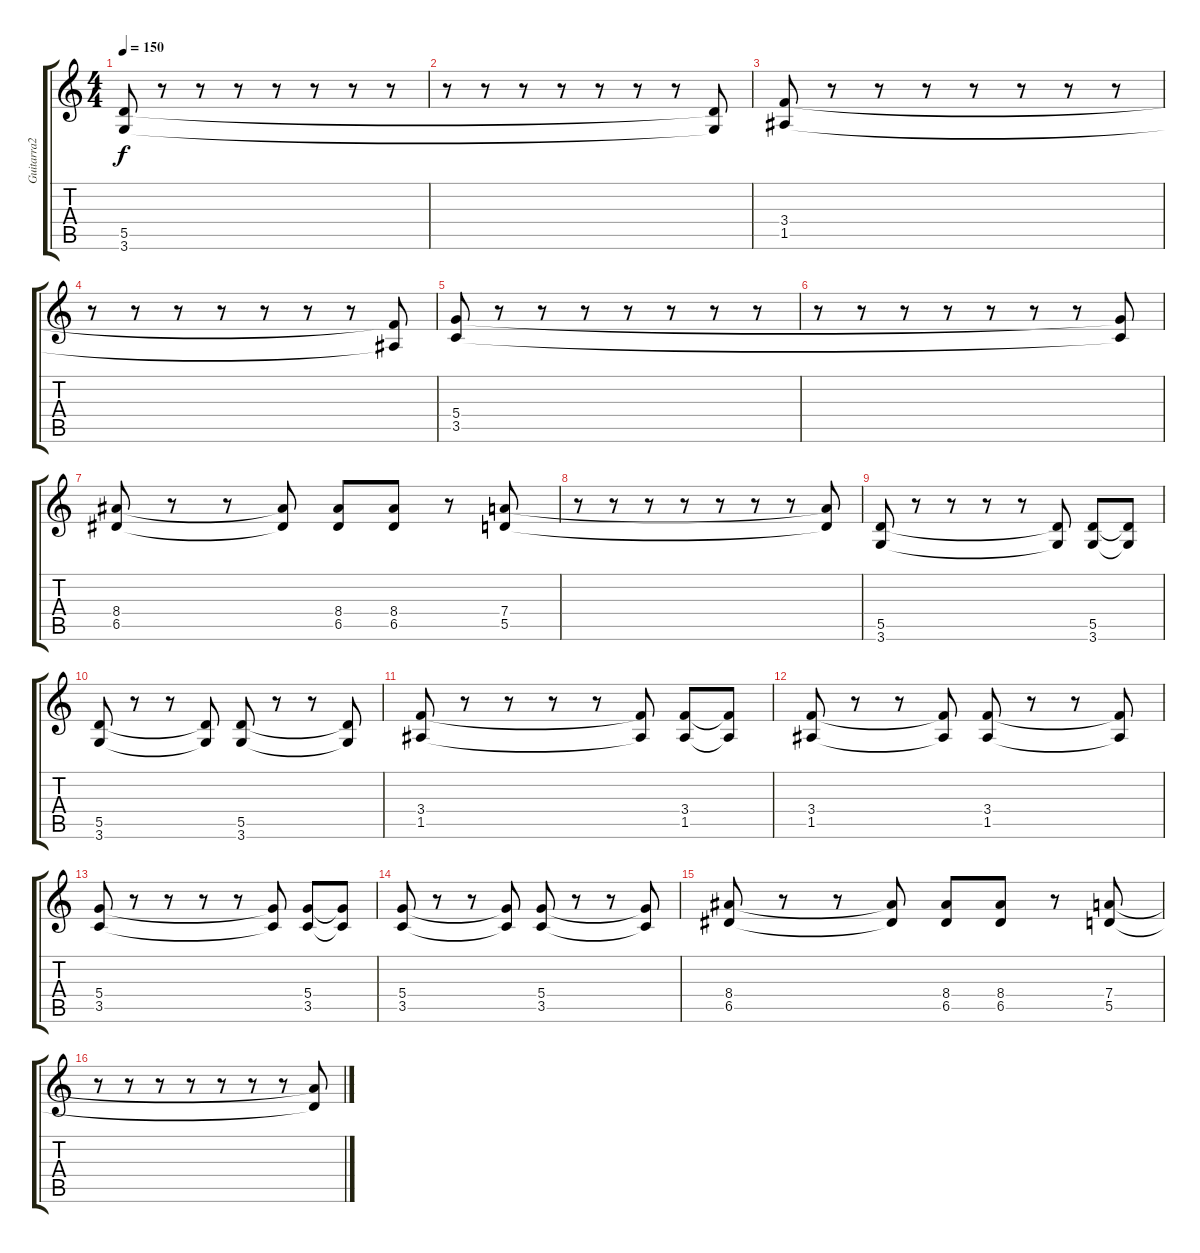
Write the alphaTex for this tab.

\track ("Guitarra2" "Guitarra2") {instrument distortionguitar}
\staff {score tabs}
\tuning (E4 B3 G3 D3 A2 E2) {hide}
\ts (4 4)
\tempo 150
\clef g2
\ks c
(5.5 3.6).8{dy f} r.8 r.8 r.8 r.8 r.8 r.8 r.8 |
r.8 r.8 r.8 r.8 r.8 r.8 r.8 (5.5{t} 3.6{t}).8 |
(3.4 1.5).8 r.8 r.8 r.8 r.8 r.8 r.8 r.8 |
r.8 r.8 r.8 r.8 r.8 r.8 r.8 (3.4{t} 1.5{t}).8 |
(5.4 3.5).8 r.8 r.8 r.8 r.8 r.8 r.8 r.8 |
r.8 r.8 r.8 r.8 r.8 r.8 r.8 (5.4{t} 3.5{t}).8 |
(8.4 6.5).8 r.8 r.8 (8.4{t} 6.5{t}).8 (8.4 6.5).8 (8.4 6.5).8 r.8 (7.4 5.5).8 |
r.8 r.8 r.8 r.8 r.8 r.8 r.8 (7.4{t} 5.5{t}).8 |
(5.5 3.6).8 r.8 r.8 r.8 r.8 (5.5{t} 3.6{t}).8 (5.5 3.6).8 (5.5{t} 3.6{t}).8 |
(5.5 3.6).8 r.8 r.8 (5.5{t} 3.6{t}).8 (5.5 3.6).8 r.8 r.8 (5.5{t} 3.6{t}).8 |
(3.4 1.5).8 r.8 r.8 r.8 r.8 (3.4{t} 1.5{t}).8 (3.4 1.5).8 (3.4{t} 1.5{t}).8 |
(3.4 1.5).8 r.8 r.8 (3.4{t} 1.5{t}).8 (3.4 1.5).8 r.8 r.8 (3.4{t} 1.5{t}).8 |
(5.4 3.5).8 r.8 r.8 r.8 r.8 (5.4{t} 3.5{t}).8 (5.4 3.5).8 (5.4{t} 3.5{t}).8 |
(5.4 3.5).8 r.8 r.8 (5.4{t} 3.5{t}).8 (5.4 3.5).8 r.8 r.8 (5.4{t} 3.5{t}).8 |
(8.4 6.5).8 r.8 r.8 (8.4{t} 6.5{t}).8 (8.4 6.5).8 (8.4 6.5).8 r.8 (7.4 5.5).8 |
r.8 r.8 r.8 r.8 r.8 r.8 r.8 (7.4{t} 5.5{t}).8
